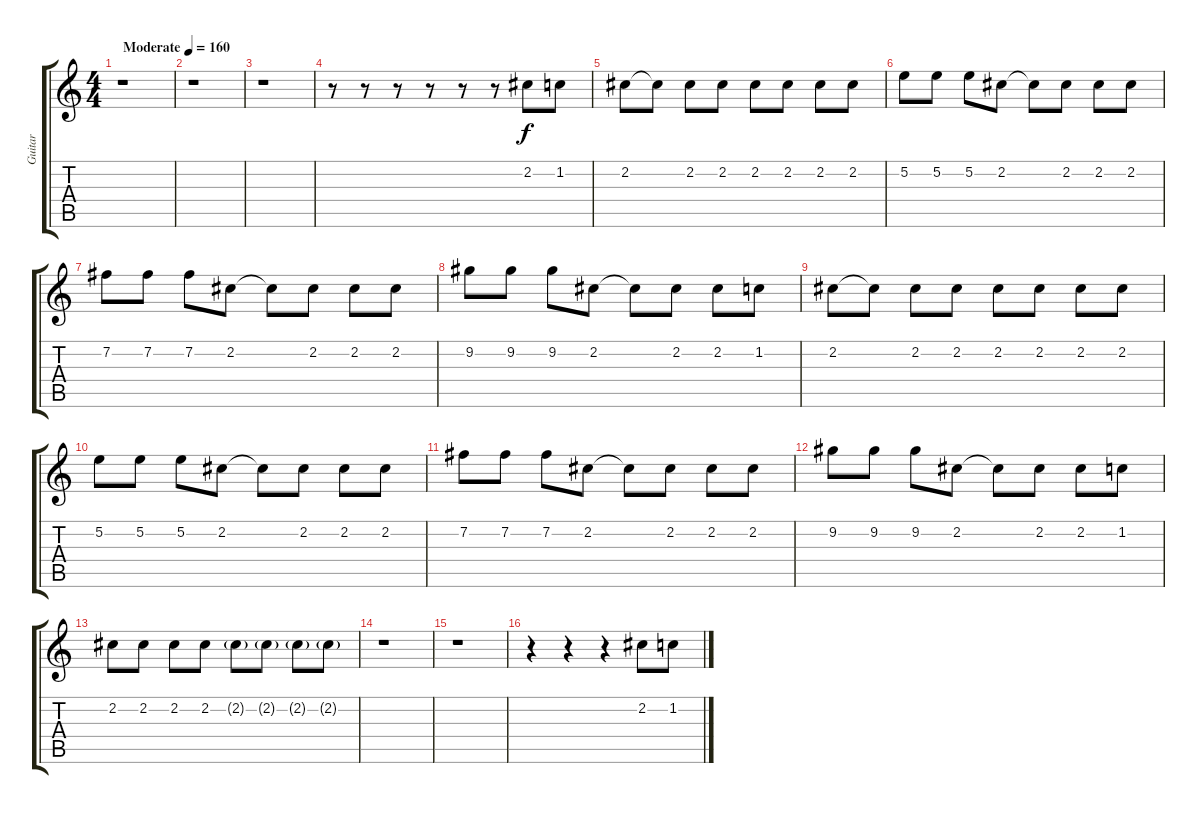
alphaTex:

\track ("Guitar" "Guitar") {instrument overdrivenguitar}
\staff {score tabs}
\tuning (E4 B3 G3 D3 A2 E2) {hide}
\ts (4 4)
\tempo (160 "Moderate")
\clef g2
\ks c
r.1{dy f instrument overdrivenguitar} |
r.1 |
r.1 |
r.8 r.8 r.8 r.8 r.8 r.8 2.2.8 1.2.8 |
2.2.8 2.2{t}.8 2.2.8 2.2.8 2.2.8 2.2.8 2.2.8 2.2.8 |
5.2.8 5.2.8 5.2.8 2.2.8 2.2{t}.8 2.2.8 2.2.8 2.2.8 |
7.2.8 7.2.8 7.2.8 2.2.8 2.2{t}.8 2.2.8 2.2.8 2.2.8 |
9.2.8 9.2.8 9.2.8 2.2.8 2.2{t}.8 2.2.8 2.2.8 1.2.8 |
2.2.8 2.2{t}.8 2.2.8 2.2.8 2.2.8 2.2.8 2.2.8 2.2.8 |
5.2.8 5.2.8 5.2.8 2.2.8 2.2{t}.8 2.2.8 2.2.8 2.2.8 |
7.2.8 7.2.8 7.2.8 2.2.8 2.2{t}.8 2.2.8 2.2.8 2.2.8 |
9.2.8 9.2.8 9.2.8 2.2.8 2.2{t}.8 2.2.8 2.2.8 1.2.8 |
2.2.8 2.2.8 2.2.8 2.2.8 2.2{g}.8 2.2{g}.8 2.2{g}.8 2.2{g}.8 |
r.1 |
r.1 |
r.4 r.4 r.4 2.2.8 1.2.8
